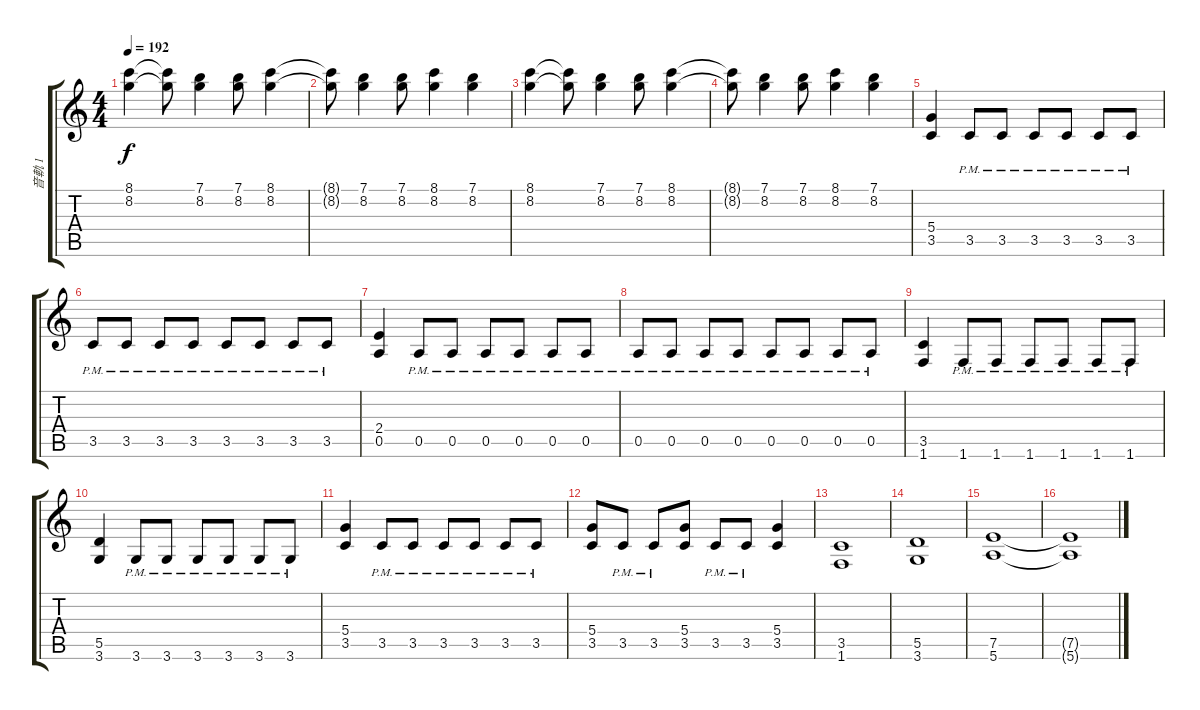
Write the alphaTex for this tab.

\track ("音軌 1" "音軌 1") {instrument electricguitarjazz}
\staff {score tabs}
\tuning (E4 B3 G3 D3 A2 E2) {hide}
\ts (4 4)
\tempo 192
\clef g2
\ks c
(8.1 8.2).4{dy f} (8.1{t} 8.2{t}).8 (7.1 8.2).4 (7.1 8.2).8 (8.1 8.2).4 |
(8.1{t} 8.2{t}).8 (7.1 8.2).4 (7.1 8.2).8 (8.1 8.2).4 (7.1 8.2).4 |
(8.1 8.2).4 (8.1{t} 8.2{t}).8 (7.1 8.2).4 (7.1 8.2).8 (8.1 8.2).4 |
(8.1{t} 8.2{t}).8 (7.1 8.2).4 (7.1 8.2).8 (8.1 8.2).4 (7.1 8.2).4 |
(5.4 3.5).4 3.5{pm}.8 3.5{pm}.8 3.5{pm}.8 3.5{pm}.8 3.5{pm}.8 3.5{pm}.8 |
3.5{pm}.8 3.5{pm}.8 3.5{pm}.8 3.5{pm}.8 3.5{pm}.8 3.5{pm}.8 3.5{pm}.8 3.5{pm}.8 |
(2.4 0.5).4 0.5{pm}.8 0.5{pm}.8 0.5{pm}.8 0.5{pm}.8 0.5{pm}.8 0.5{pm}.8 |
0.5{pm}.8 0.5{pm}.8 0.5{pm}.8 0.5{pm}.8 0.5{pm}.8 0.5{pm}.8 0.5{pm}.8 0.5{pm}.8 |
(3.5 1.6).4 1.6{pm}.8 1.6{pm}.8 1.6{pm}.8 1.6{pm}.8 1.6{pm}.8 1.6{pm}.8 |
(5.5 3.6).4 3.6{pm}.8 3.6{pm}.8 3.6{pm}.8 3.6{pm}.8 3.6{pm}.8 3.6{pm}.8 |
(5.4 3.5).4 3.5{pm}.8 3.5{pm}.8 3.5{pm}.8 3.5{pm}.8 3.5{pm}.8 3.5{pm}.8 |
(5.4 3.5).8 3.5{pm}.8 3.5{pm}.8 (5.4 3.5).8 3.5{pm}.8 3.5{pm}.8 (5.4 3.5).4 |
(3.5 1.6).1 |
(5.5 3.6).1 |
(7.5 5.6).1 |
(7.5{t} 5.6{t}).1
